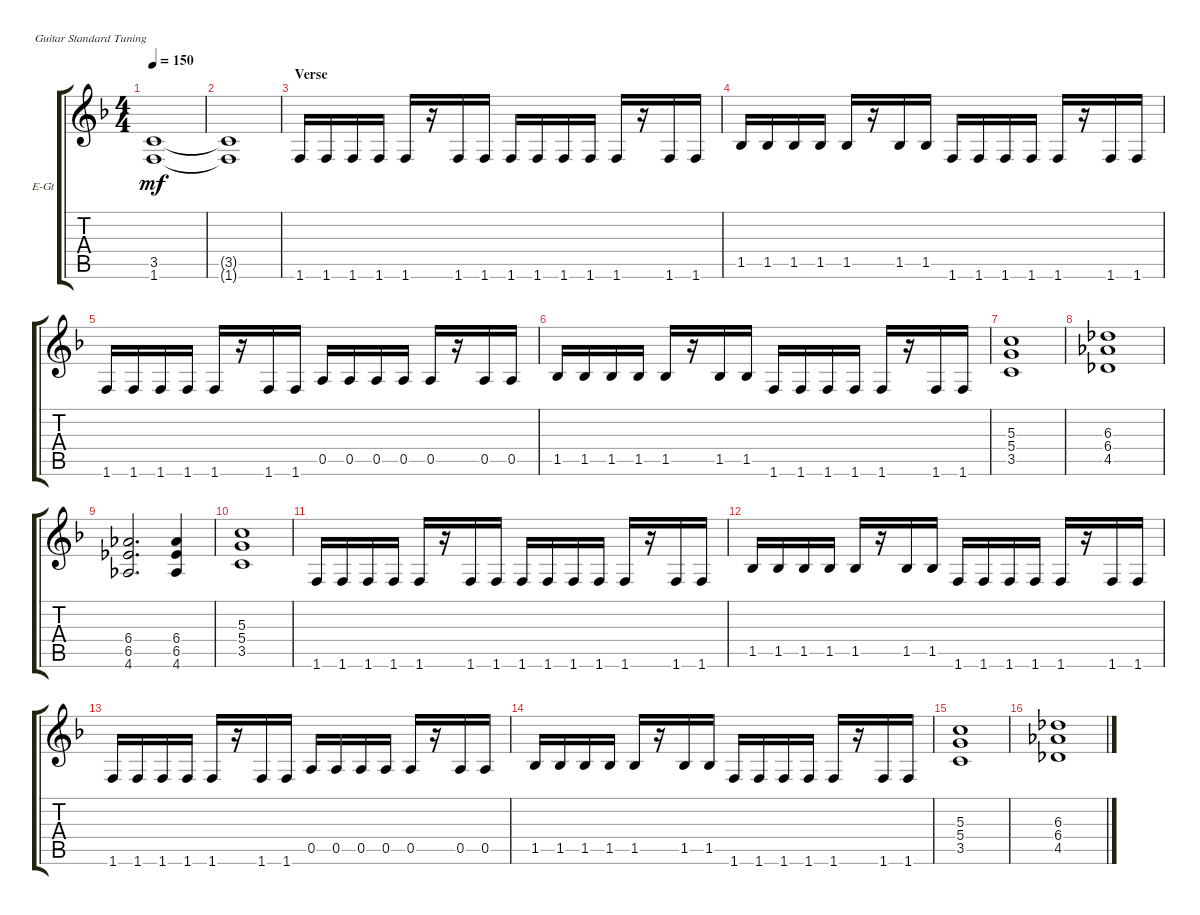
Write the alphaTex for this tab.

\defaultSystemsLayout 4
\bracketExtendMode groupsimilarinstruments
\firstSystemTrackNameOrientation horizontal
\otherSystemsTrackNameOrientation horizontal
\track ("Electric Guitar" "E-Gt") {instrument distortionguitar}
\staff {score tabs}
\tuning (E4 B3 G3 D3 A2 E2)
\ts (4 4)
\tempo 150
\clef g2
\ks f
(1.6 3.5).1{dy mf} |
(3.5{t} 1.6{t}).1 |
\section ("" "Verse")
1.6.16 1.6.16 1.6.16 1.6.16 1.6.16 r.16 1.6.16 1.6.16 1.6.16 1.6.16 1.6.16 1.6.16 1.6.16 r.16 1.6.16 1.6.16 |
1.5.16 1.5.16 1.5.16 1.5.16 1.5.16 r.16 1.5.16 1.5.16 1.6.16 1.6.16 1.6.16 1.6.16 1.6.16 r.16 1.6.16 1.6.16 |
1.6.16 1.6.16 1.6.16 1.6.16 1.6.16 r.16 1.6.16 1.6.16 0.5.16 0.5.16 0.5.16 0.5.16 0.5.16 r.16 0.5.16 0.5.16 |
1.5.16 1.5.16 1.5.16 1.5.16 1.5.16 r.16 1.5.16 1.5.16 1.6.16 1.6.16 1.6.16 1.6.16 1.6.16 r.16 1.6.16 1.6.16 |
(3.5 5.4 5.3).1 |
(4.5 6.4 6.3).1 |
(4.6 6.5 6.4).2{d} (6.4 6.5 4.6).4 |
(3.5 5.4 5.3).1 |
1.6.16 1.6.16 1.6.16 1.6.16 1.6.16 r.16 1.6.16 1.6.16 1.6.16 1.6.16 1.6.16 1.6.16 1.6.16 r.16 1.6.16 1.6.16 |
1.5.16 1.5.16 1.5.16 1.5.16 1.5.16 r.16 1.5.16 1.5.16 1.6.16 1.6.16 1.6.16 1.6.16 1.6.16 r.16 1.6.16 1.6.16 |
1.6.16 1.6.16 1.6.16 1.6.16 1.6.16 r.16 1.6.16 1.6.16 0.5.16 0.5.16 0.5.16 0.5.16 0.5.16 r.16 0.5.16 0.5.16 |
1.5.16 1.5.16 1.5.16 1.5.16 1.5.16 r.16 1.5.16 1.5.16 1.6.16 1.6.16 1.6.16 1.6.16 1.6.16 r.16 1.6.16 1.6.16 |
(3.5 5.4 5.3).1 |
(4.5 6.4 6.3).1
